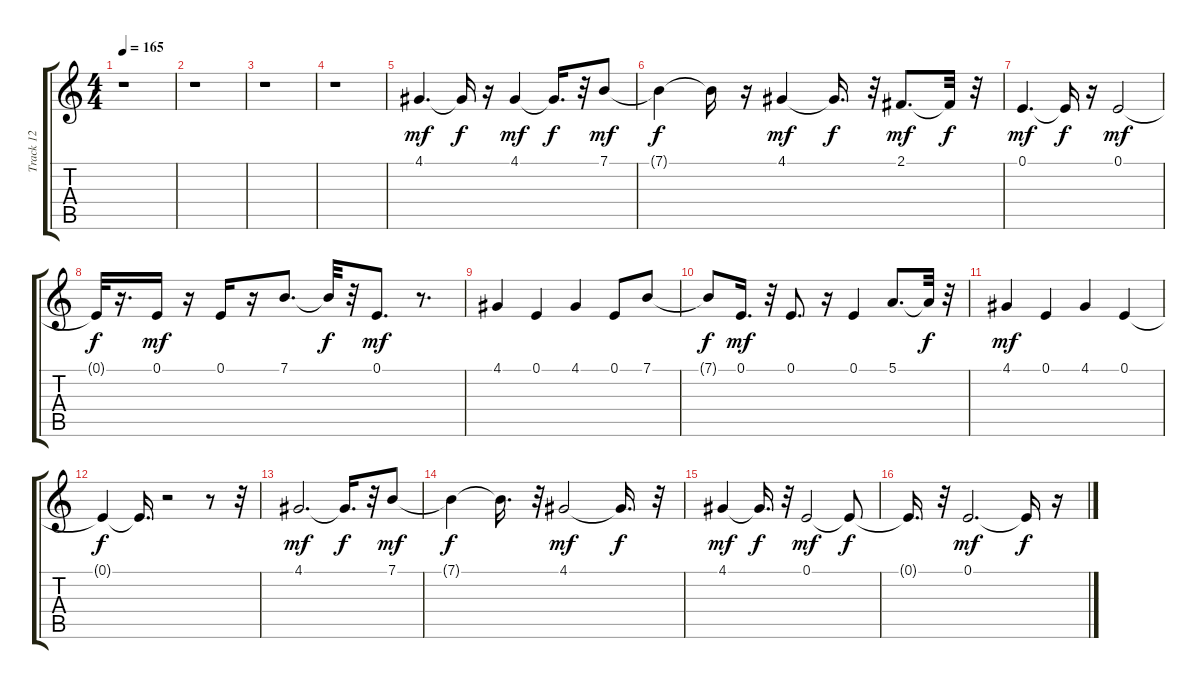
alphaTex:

\track ("Track 12" "Track 12") {instrument fx4atmosphere}
\staff {score tabs}
\tuning (E4 B3 G3 D3 A2 E2) {hide}
\ts (4 4)
\tempo 165
\clef g2
\ks c
r.1{dy mf} |
r.1 |
r.1 |
r.1 |
4.1.4{d} 4.1{t}.16{dy f} r.16 4.1.4{dy mf} 4.1{t}.16{d dy f} r.32 7.1.8{dy mf} |
7.1{t}.4{dy f} 7.1{t}.16 r.16 4.1.4{dy mf} 4.1{t}.16{d dy f} r.32 2.1.8{d dy mf} 2.1{t}.32{dy f} r.32 |
0.1.4{d dy mf} 0.1{t}.16{dy f} r.16 0.1.2{dy mf} |
0.1{t}.32{dy f} r.16{d} 0.1.16{dy mf} r.16 0.1.16 r.16 7.1.8{d} 7.1{t}.32{dy f} r.32 0.1.8{d dy mf} r.8{d} |
4.1.4 0.1.4 4.1.4 0.1.8 7.1.8 |
7.1{t}.8{dy f} 0.1.16{d dy mf} r.32 0.1.8{d} r.16 0.1.4 5.1.8{d} 5.1{t}.32{dy f} r.32 |
4.1.4{dy mf} 0.1.4 4.1.4 0.1.4 |
0.1{t}.4{dy f} 0.1{t}.16{d} r.2 r.8 r.32 |
4.1.2{d dy mf} 4.1{t}.16{d dy f} r.32 7.1.8{dy mf} |
7.1{t}.4{dy f} 7.1{t}.16{d} r.32 4.1.2{dy mf} 4.1{t}.16{d dy f} r.32 |
4.1.4{dy mf} 4.1{t}.16{d dy f} r.32 0.1.2{dy mf} 0.1{t}.8{dy f} |
0.1{t}.16{d} r.32 0.1.2{d dy mf} 0.1{t}.16{dy f} r.16
